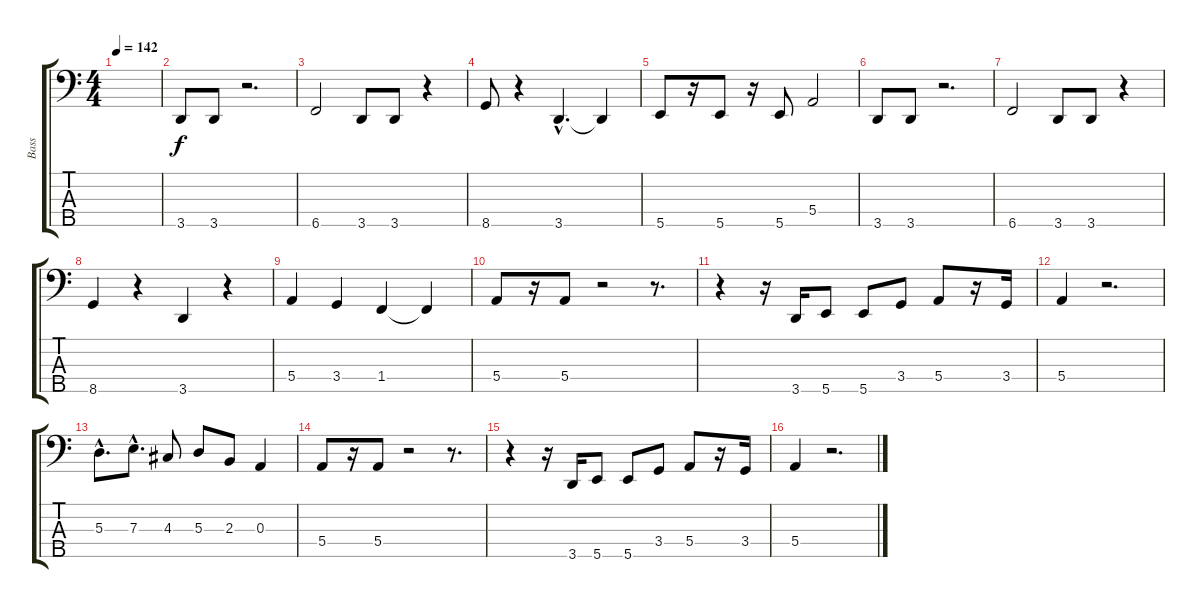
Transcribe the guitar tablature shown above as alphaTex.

\track ("Bass" "Bass") {instrument electricbassfinger}
\staff {score tabs}
\tuning (G2 D2 A1 E1 B0) {hide}
\ts (4 4)
\tempo 142
\clef f4
\ks c
|
3.5.8 3.5.8 r.2{d} |
6.5.2 3.5.8 3.5.8 r.4 |
8.5.8 r.4 3.5{hac}.4{d} 3.5{t}.4 |
5.5.8 r.16 5.5.8 r.16 5.5.8 5.4.2 |
3.5.8 3.5.8 r.2{d} |
6.5.2 3.5.8 3.5.8 r.4 |
8.5.4 r.4 3.5.4 r.4 |
5.4.4 3.4.4 1.4.4 1.4{t}.4 |
5.4.8 r.16 5.4.8 r.2 r.8{d} |
r.4 r.16 3.5.16 5.5.8 5.5.8 3.4.8 5.4.8 r.16 3.4.16 |
5.4.4 r.2{d} |
5.3{hac}.8{d} 7.3{hac}.8{d} 4.3.8 5.3.8 2.3.8 0.3.4 |
5.4.8 r.16 5.4.8 r.2 r.8{d} |
r.4 r.16 3.5.16 5.5.8 5.5.8 3.4.8 5.4.8 r.16 3.4.16 |
5.4.4 r.2{d}
